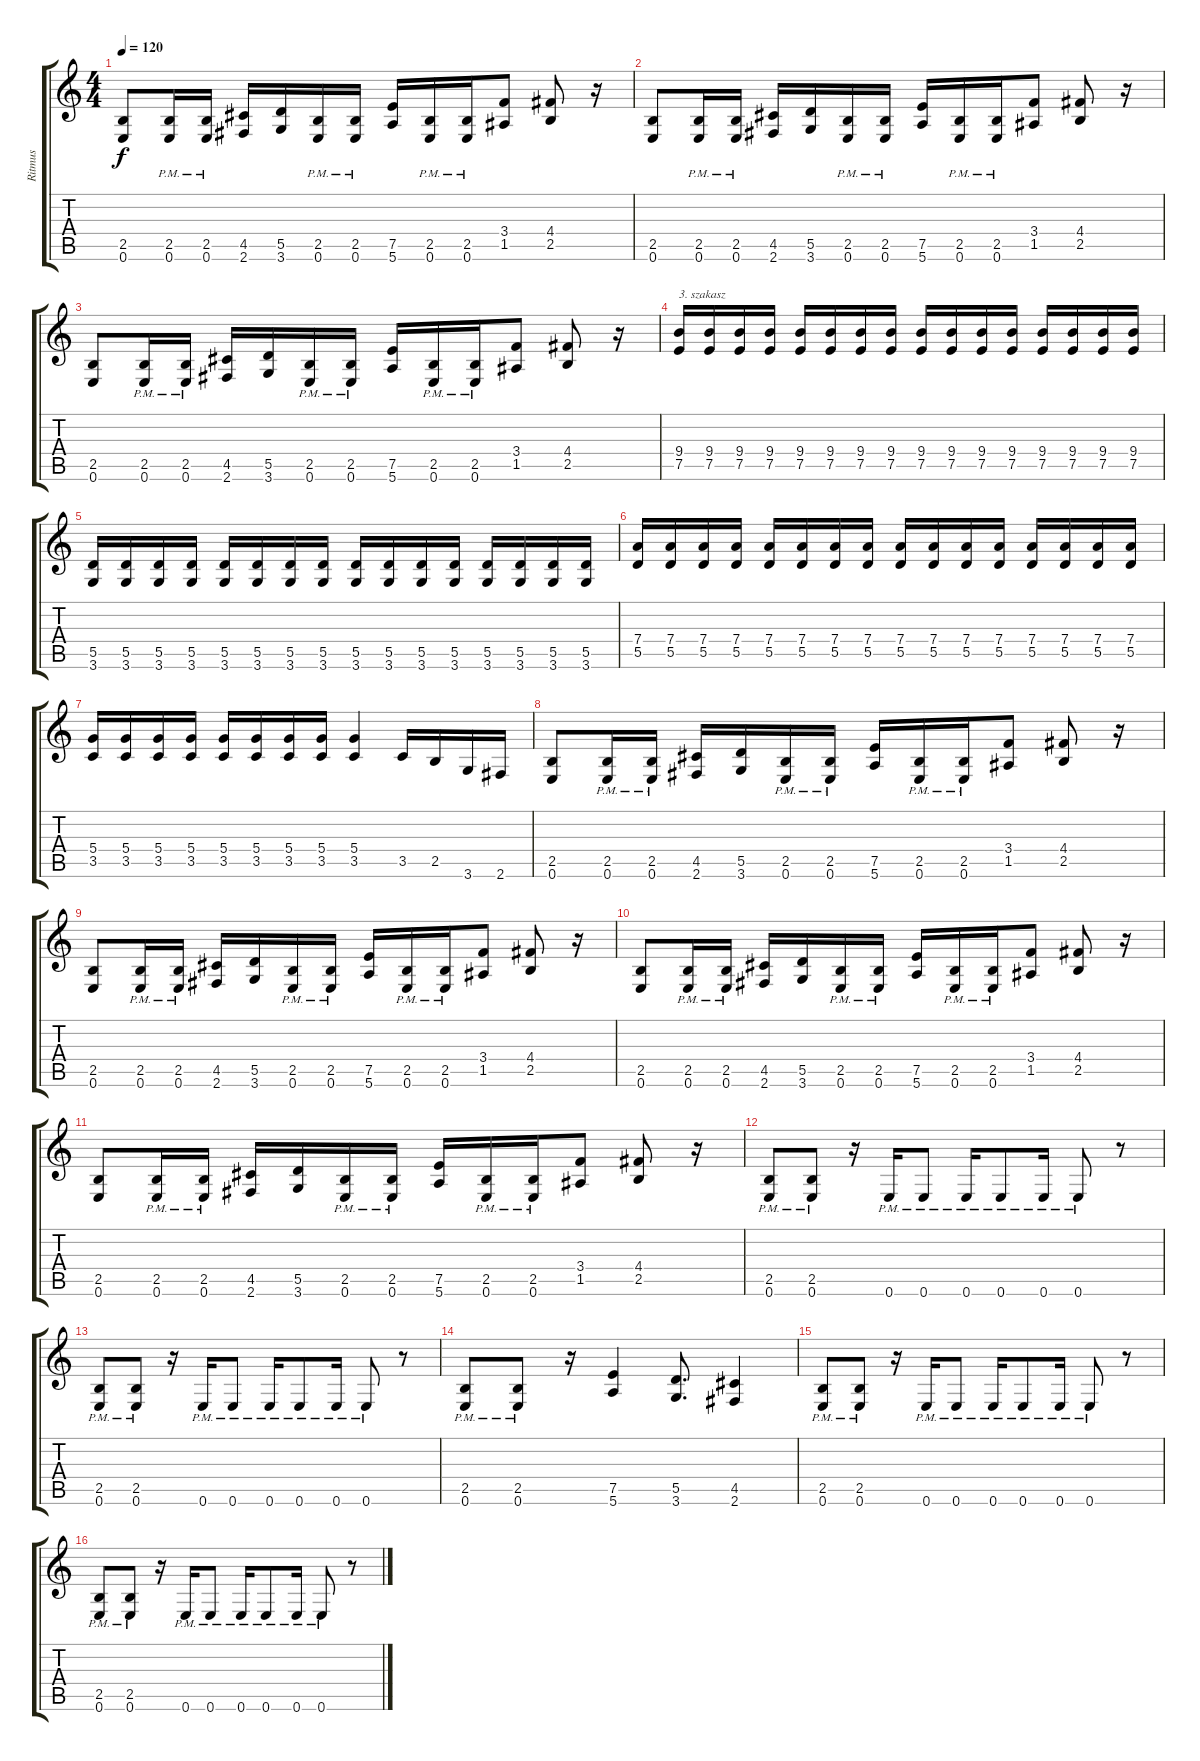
\track ("Ritmus" "Ritmus") {instrument electricguitarjazz}
\staff {score tabs}
\tuning (E4 B3 G3 D3 A2 E2) {hide}
\ts (4 4)
\tempo 120
\clef g2
\ks c
(2.5 0.6).8{dy f} (2.5{pm} 0.6{pm}).16 (2.5{pm} 0.6{pm}).16 (4.5 2.6).16 (5.5 3.6).16 (2.5{pm} 0.6{pm}).16 (2.5{pm} 0.6{pm}).16 (7.5 5.6).16 (2.5{pm} 0.6{pm}).16 (2.5{pm} 0.6{pm}).16 (3.4 1.5).8 (4.4 2.5).8 r.16 |
(2.5 0.6).8 (2.5{pm} 0.6{pm}).16 (2.5{pm} 0.6{pm}).16 (4.5 2.6).16 (5.5 3.6).16 (2.5{pm} 0.6{pm}).16 (2.5{pm} 0.6{pm}).16 (7.5 5.6).16 (2.5{pm} 0.6{pm}).16 (2.5{pm} 0.6{pm}).16 (3.4 1.5).8 (4.4 2.5).8 r.16 |
(2.5 0.6).8 (2.5{pm} 0.6{pm}).16 (2.5{pm} 0.6{pm}).16 (4.5 2.6).16 (5.5 3.6).16 (2.5{pm} 0.6{pm}).16 (2.5{pm} 0.6{pm}).16 (7.5 5.6).16 (2.5{pm} 0.6{pm}).16 (2.5{pm} 0.6{pm}).16 (3.4 1.5).8 (4.4 2.5).8 r.16 |
(9.4 7.5).16{txt "3. szakasz"} (9.4 7.5).16 (9.4 7.5).16 (9.4 7.5).16 (9.4 7.5).16 (9.4 7.5).16 (9.4 7.5).16 (9.4 7.5).16 (9.4 7.5).16 (9.4 7.5).16 (9.4 7.5).16 (9.4 7.5).16 (9.4 7.5).16 (9.4 7.5).16 (9.4 7.5).16 (9.4 7.5).16 |
(5.5 3.6).16 (5.5 3.6).16 (5.5 3.6).16 (5.5 3.6).16 (5.5 3.6).16 (5.5 3.6).16 (5.5 3.6).16 (5.5 3.6).16 (5.5 3.6).16 (5.5 3.6).16 (5.5 3.6).16 (5.5 3.6).16 (5.5 3.6).16 (5.5 3.6).16 (5.5 3.6).16 (5.5 3.6).16 |
(7.4 5.5).16 (7.4 5.5).16 (7.4 5.5).16 (7.4 5.5).16 (7.4 5.5).16 (7.4 5.5).16 (7.4 5.5).16 (7.4 5.5).16 (7.4 5.5).16 (7.4 5.5).16 (7.4 5.5).16 (7.4 5.5).16 (7.4 5.5).16 (7.4 5.5).16 (7.4 5.5).16 (7.4 5.5).16 |
(5.4 3.5).16 (5.4 3.5).16 (5.4 3.5).16 (5.4 3.5).16 (5.4 3.5).16 (5.4 3.5).16 (5.4 3.5).16 (5.4 3.5).16 (5.4 3.5).4 3.5.16 2.5.16 3.6.16 2.6.16 |
(2.5 0.6).8 (2.5{pm} 0.6{pm}).16 (2.5{pm} 0.6{pm}).16 (4.5 2.6).16 (5.5 3.6).16 (2.5{pm} 0.6{pm}).16 (2.5{pm} 0.6{pm}).16 (7.5 5.6).16 (2.5{pm} 0.6{pm}).16 (2.5{pm} 0.6{pm}).16 (3.4 1.5).8 (4.4 2.5).8 r.16 |
(2.5 0.6).8 (2.5{pm} 0.6{pm}).16 (2.5{pm} 0.6{pm}).16 (4.5 2.6).16 (5.5 3.6).16 (2.5{pm} 0.6{pm}).16 (2.5{pm} 0.6{pm}).16 (7.5 5.6).16 (2.5{pm} 0.6{pm}).16 (2.5{pm} 0.6{pm}).16 (3.4 1.5).8 (4.4 2.5).8 r.16 |
(2.5 0.6).8 (2.5{pm} 0.6{pm}).16 (2.5{pm} 0.6{pm}).16 (4.5 2.6).16 (5.5 3.6).16 (2.5{pm} 0.6{pm}).16 (2.5{pm} 0.6{pm}).16 (7.5 5.6).16 (2.5{pm} 0.6{pm}).16 (2.5{pm} 0.6{pm}).16 (3.4 1.5).8 (4.4 2.5).8 r.16 |
(2.5 0.6).8 (2.5{pm} 0.6{pm}).16 (2.5{pm} 0.6{pm}).16 (4.5 2.6).16 (5.5 3.6).16 (2.5{pm} 0.6{pm}).16 (2.5{pm} 0.6{pm}).16 (7.5 5.6).16 (2.5{pm} 0.6{pm}).16 (2.5{pm} 0.6{pm}).16 (3.4 1.5).8 (4.4 2.5).8 r.16 |
(2.5{pm} 0.6{pm}).8 (2.5{pm} 0.6{pm}).8 r.16 0.6{pm}.16 0.6{pm}.8 0.6{pm}.16 0.6{pm}.8 0.6{pm}.16 0.6{pm}.8 r.8 |
(2.5{pm} 0.6{pm}).8 (2.5{pm} 0.6{pm}).8 r.16 0.6{pm}.16 0.6{pm}.8 0.6{pm}.16 0.6{pm}.8 0.6{pm}.16 0.6{pm}.8 r.8 |
(2.5{pm} 0.6{pm}).8 (2.5{pm} 0.6{pm}).8 r.16 (7.5 5.6).4 (5.5 3.6).8{d} (4.5 2.6).4 |
(2.5{pm} 0.6{pm}).8 (2.5{pm} 0.6{pm}).8 r.16 0.6{pm}.16 0.6{pm}.8 0.6{pm}.16 0.6{pm}.8 0.6{pm}.16 0.6{pm}.8 r.8 |
(2.5{pm} 0.6{pm}).8 (2.5{pm} 0.6{pm}).8 r.16 0.6{pm}.16 0.6{pm}.8 0.6{pm}.16 0.6{pm}.8 0.6{pm}.16 0.6{pm}.8 r.8
